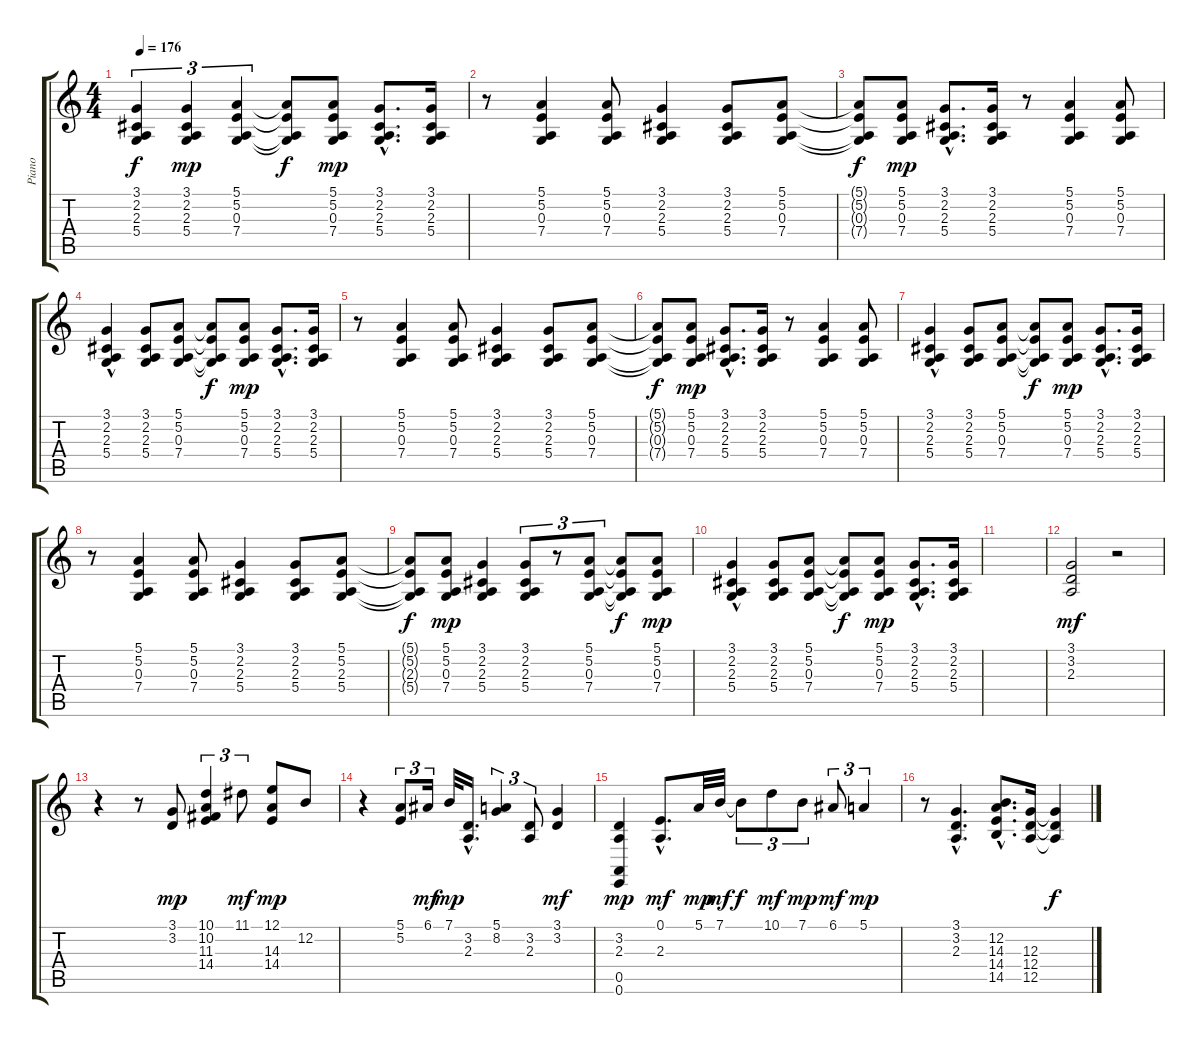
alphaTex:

\track ("Piano" "Piano") {instrument brightacousticpiano}
\staff {score tabs}
\tuning (E4 B3 G3 D3 A2 E2) {hide}
\ts (4 4)
\tempo 176
\clef g2
\ks c
(3.1{t} 2.2{t} 2.3{t} 5.4{t}).4{tu (3 2) dy f} (3.1 2.2 2.3 5.4).4{tu (3 2) dy mp} (5.1 5.2 0.3 7.4).4{tu (3 2)} (5.1{t} 5.2{t} 0.3{t} 7.4{t}).8{dy f} (5.1 5.2 0.3 7.4).8{dy mp} (3.1{hac} 2.2{hac} 2.3{hac} 5.4{hac}).8{d} (3.1 2.2 2.3 5.4).16 |
r.8 (5.1 5.2 0.3 7.4).4 (5.1 5.2 0.3 7.4).8 (3.1 2.2 2.3 5.4).4 (3.1 2.2 2.3 5.4).8 (5.1 5.2 0.3 7.4).8 |
(5.1{t} 5.2{t} 0.3{t} 7.4{t}).8{dy f} (5.1 5.2 0.3 7.4).8{dy mp} (3.1{hac} 2.2{hac} 2.3{hac} 5.4{hac}).8{d} (3.1 2.2 2.3 5.4).16 r.8 (5.1 5.2 0.3 7.4).4 (5.1 5.2 0.3 7.4).8 |
(3.1{hac} 2.2 2.3 5.4).4 (3.1 2.2 2.3 5.4).8 (5.1 5.2 0.3 7.4).8 (5.1{t} 5.2{t} 0.3{t} 7.4{t}).8{dy f} (5.1 5.2 0.3 7.4).8{dy mp} (3.1{hac} 2.2{hac} 2.3{hac} 5.4{hac}).8{d} (3.1 2.2 2.3 5.4).16 |
r.8 (5.1 5.2 0.3 7.4).4 (5.1 5.2 0.3 7.4).8 (3.1 2.2 2.3 5.4).4 (3.1 2.2 2.3 5.4).8 (5.1 5.2 0.3 7.4).8 |
(5.1{t} 5.2{t} 0.3{t} 7.4{t}).8{dy f} (5.1 5.2 0.3 7.4).8{dy mp} (3.1{hac} 2.2{hac} 2.3{hac} 5.4{hac}).8{d} (3.1 2.2 2.3 5.4).16 r.8 (5.1 5.2 0.3 7.4).4 (5.1 5.2 0.3 7.4).8 |
(3.1{hac} 2.2 2.3 5.4).4 (3.1 2.2 2.3 5.4).8 (5.1 5.2 0.3 7.4).8 (5.1{t} 5.2{t} 0.3{t} 7.4{t}).8{dy f} (5.1 5.2 0.3 7.4).8{dy mp} (3.1{hac} 2.2{hac} 2.3{hac} 5.4{hac}).8{d} (3.1 2.2 2.3 5.4).16 |
r.8 (5.1 5.2 0.3 7.4).4 (5.1 5.2 0.3 7.4).8 (3.1 2.2 2.3 5.4).4 (3.1 2.2 2.3 5.4).8 (5.1 5.2 2.3 5.4).8 |
(5.1{t} 5.2{t} 2.3{t} 5.4{t}).8{dy f} (5.1 5.2 0.3 7.4).8{dy mp} (3.1 2.2 2.3 5.4).4 (3.1 2.2 2.3 5.4).8{tu (3 2)} r.8{tu (3 2)} (5.1 5.2 0.3 7.4).8{tu (3 2)} (5.1{t} 5.2{t} 0.3{t} 7.4{t}).8{dy f} (5.1 5.2 0.3 7.4).8{dy mp} |
(3.1{hac} 2.2 2.3 5.4).4 (3.1 2.2 2.3 5.4).8 (5.1 5.2 0.3 7.4).8 (5.1{t} 5.2{t} 0.3{t} 7.4{t}).8{dy f} (5.1 5.2 0.3 7.4).8{dy mp} (3.1{hac} 2.2{hac} 2.3{hac} 5.4{hac}).8{d} (3.1 2.2 2.3 5.4).16 |
|
(3.1 3.2 2.3).2{dy mf} r.2 |
r.4 r.8 (3.1 3.2).8{dy mp} (10.1 10.2 11.3 14.4).4{tu (3 2)} 11.1.8{tu (3 2) dy mf} (12.1 14.3 14.4).8{dy mp} 12.2.8 |
r.4 (5.1 5.2).8{tu (3 2)} 6.1.16{tu (3 2) dy mf} 7.1.32{dy mp} (3.2{hac} 2.3{hac}).16{d} (5.1 8.2).4{tu (3 2)} (3.2 2.3).8{tu (3 2)} (3.1 3.2).4{dy mf} |
(3.2 2.3 0.5 0.6).4{dy mp} (0.1{hac} 2.3{hac}).8{d dy mf} 5.1.32{dy mp} 7.1.32{dy mf} 7.1{t}.8{tu (3 2) dy f} 10.1.8{tu (3 2) dy mf} 7.1.8{tu (3 2) dy mp} 6.1.8{tu (3 2) dy mf} 5.1.4{tu (3 2) dy mp} |
r.8 (3.1{hac} 3.2{hac} 2.3{hac}).4{d} (12.2{hac} 14.3{hac} 14.4{hac} 14.5{hac}).8{d} (12.3 12.4 12.5).16 (12.3{t} 12.4{t} 12.5{t}).4{dy f}
